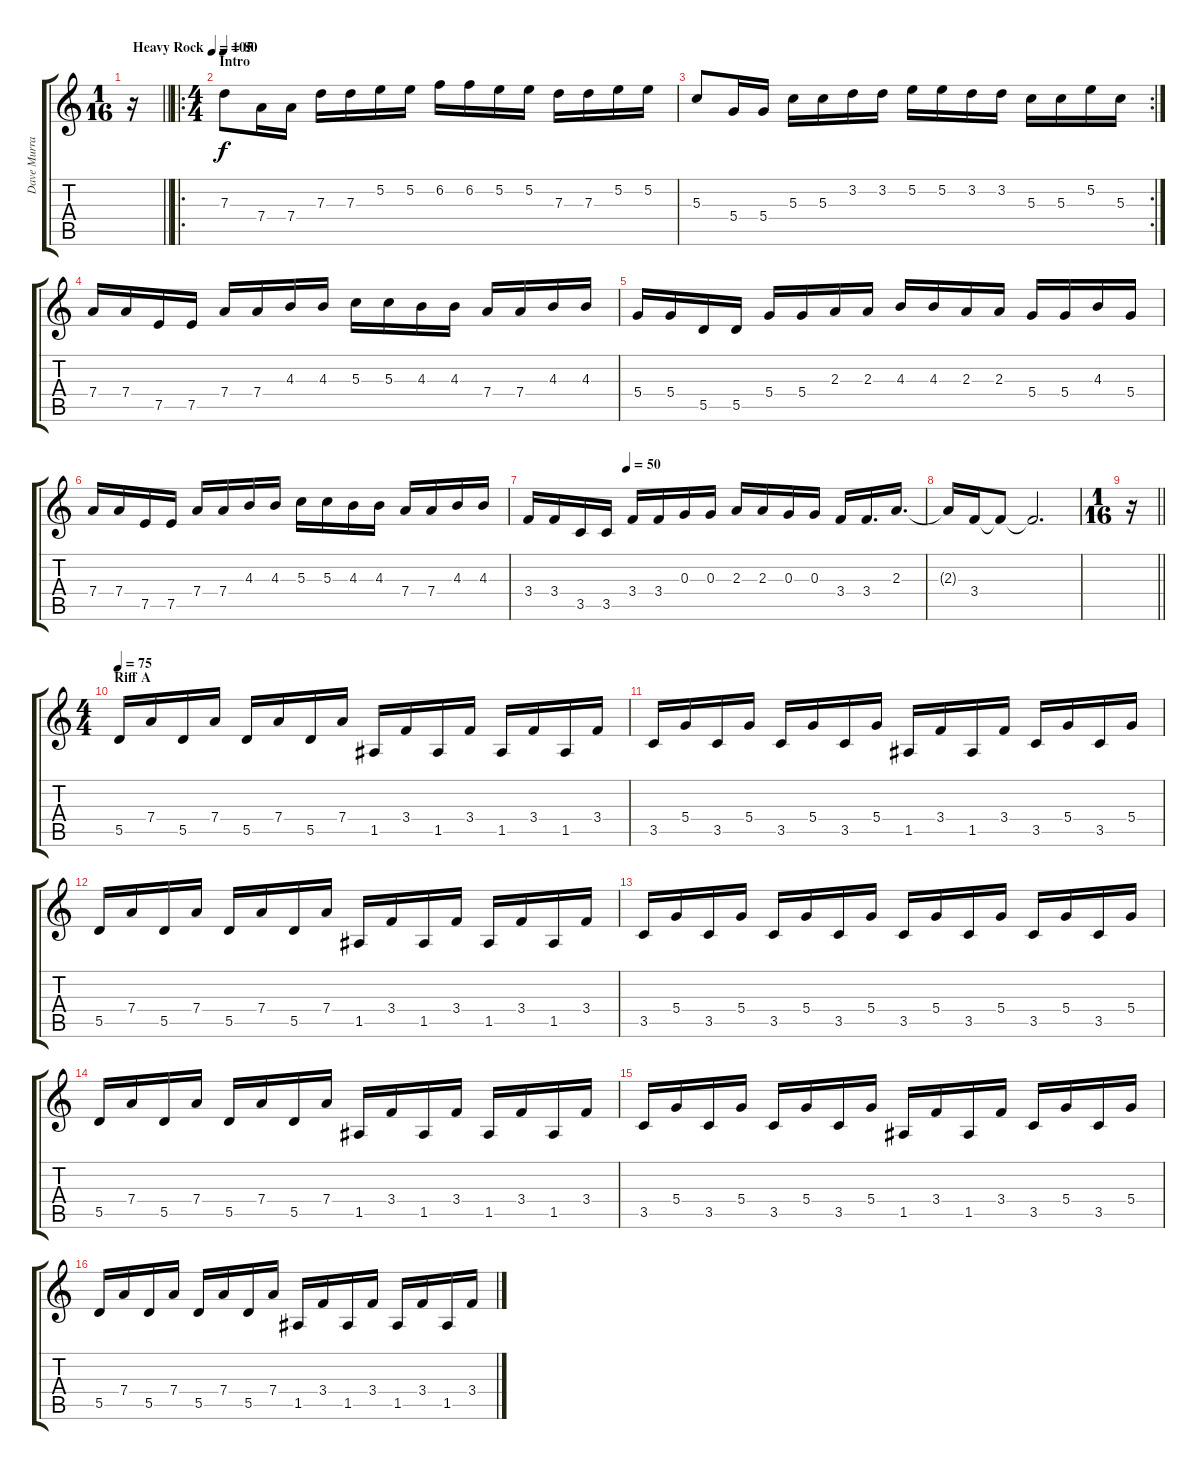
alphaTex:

\track ("Dave Murray" "Dave Murra") {instrument overdrivenguitar}
\staff {score tabs}
\tuning (E4 B3 G3 D3 A2 E2) {hide}
\ts (1 16)
\tempo (105 "Heavy Rock")
\clef g2
\barLineRight lightlight
\ks c
r.16{dy f instrument overdrivenguitar} |
\ro
\ts (4 4)
\section ("" "Intro")
\tempo 80
7.3.8 7.4.16 7.4.16 7.3.16 7.3.16 5.2.16 5.2.16 6.2.16 6.2.16 5.2.16 5.2.16 7.3.16 7.3.16 5.2.16 5.2.16 |
\rc 2
5.3.8 5.4.16 5.4.16 5.3.16 5.3.16 3.2.16 3.2.16 5.2.16 5.2.16 3.2.16 3.2.16 5.3.16 5.3.16 5.2.16 5.3.16 |
7.4.16 7.4.16 7.5.16 7.5.16 7.4.16 7.4.16 4.3.16 4.3.16 5.3.16 5.3.16 4.3.16 4.3.16 7.4.16 7.4.16 4.3.16 4.3.16 |
5.4.16 5.4.16 5.5.16 5.5.16 5.4.16 5.4.16 2.3.16 2.3.16 4.3.16 4.3.16 2.3.16 2.3.16 5.4.16 5.4.16 4.3.16 5.4.16 |
7.4.16 7.4.16 7.5.16 7.5.16 7.4.16 7.4.16 4.3.16 4.3.16 5.3.16 5.3.16 4.3.16 4.3.16 7.4.16 7.4.16 4.3.16 4.3.16 |
\tempo (50 0.25)
3.4.16 3.4.16 3.5.16 3.5.16 3.4.16 3.4.16 0.3.16 0.3.16 2.3.16 2.3.16 0.3.16 0.3.16 3.4.16 3.4.16{d} 2.3.16{d} |
2.3{t}.16 3.4.16 3.4{t}.8{volume 2} 3.4{t}.2{d} |
\ts (1 16)
\barLineRight lightlight
r.16 |
\ts (4 4)
\section ("" "Riff A")
\tempo 75
5.5.16{volume 11 instrument acousticguitarsteel} 7.4.16 5.5.16 7.4.16 5.5.16 7.4.16 5.5.16 7.4.16 1.5.16 3.4.16 1.5.16 3.4.16 1.5.16 3.4.16 1.5.16 3.4.16 |
3.5.16 5.4.16 3.5.16 5.4.16 3.5.16 5.4.16 3.5.16 5.4.16 1.5.16 3.4.16 1.5.16 3.4.16 3.5.16 5.4.16 3.5.16 5.4.16 |
5.5.16 7.4.16 5.5.16 7.4.16 5.5.16 7.4.16 5.5.16 7.4.16 1.5.16 3.4.16 1.5.16 3.4.16 1.5.16 3.4.16 1.5.16 3.4.16 |
3.5.16 5.4.16 3.5.16 5.4.16 3.5.16 5.4.16 3.5.16 5.4.16 3.5.16 5.4.16 3.5.16 5.4.16 3.5.16 5.4.16 3.5.16 5.4.16 |
5.5.16 7.4.16 5.5.16 7.4.16 5.5.16 7.4.16 5.5.16 7.4.16 1.5.16 3.4.16 1.5.16 3.4.16 1.5.16 3.4.16 1.5.16 3.4.16 |
3.5.16 5.4.16 3.5.16 5.4.16 3.5.16 5.4.16 3.5.16 5.4.16 1.5.16 3.4.16 1.5.16 3.4.16 3.5.16 5.4.16 3.5.16 5.4.16 |
5.5.16 7.4.16 5.5.16 7.4.16 5.5.16 7.4.16 5.5.16 7.4.16 1.5.16 3.4.16 1.5.16 3.4.16 1.5.16 3.4.16 1.5.16 3.4.16
